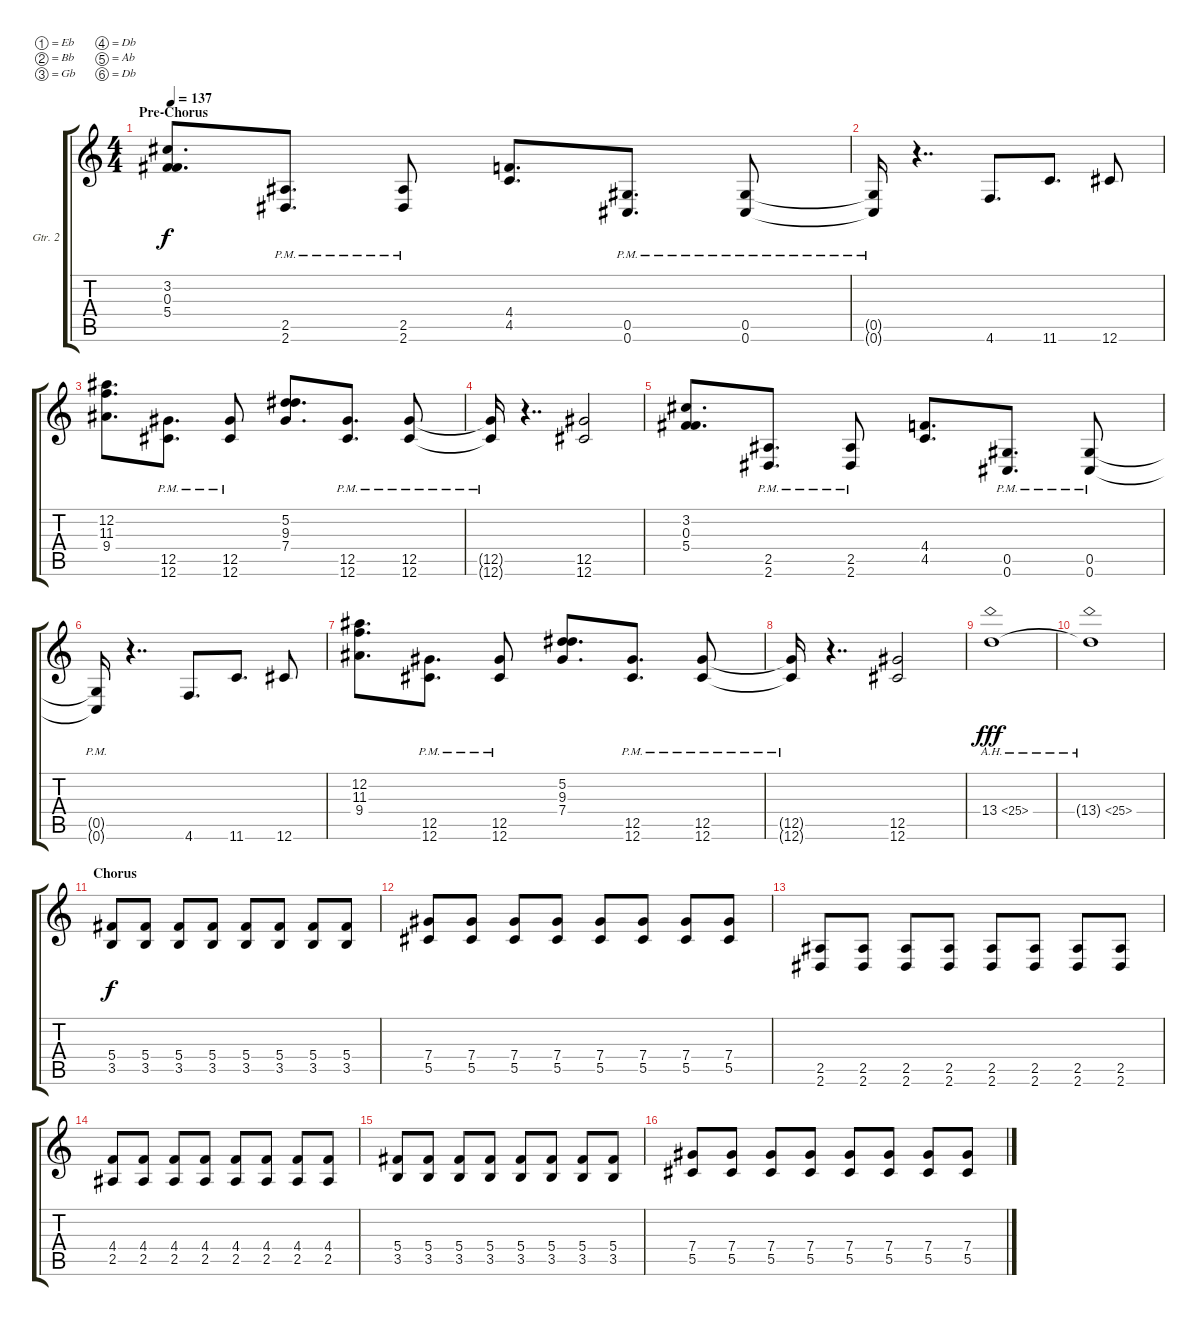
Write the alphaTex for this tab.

\defaultSystemsLayout 4
\bracketExtendMode groupsimilarinstruments
\firstSystemTrackNameOrientation horizontal
\otherSystemsTrackNameOrientation horizontal
\track ("Rhythm - Josh" "Gtr. 2") {instrument distortionguitar}
\staff {score tabs}
\tuning (Eb4 Bb3 Gb3 Db3 Ab2 Db2)
\ts (4 4)
\section ("" "Pre-Chorus")
\tempo 137
\clef g2
\ks c
(5.4 0.3 3.2).8{d dy f} (2.6{pm} 2.5{pm}).8{d} (2.5{pm} 2.6{pm}).8 (4.4 4.5).8{d} (0.6{pm} 0.5{pm}).8{d} (0.5{pm} 0.6{pm}).8 |
(0.5{pm t} 0.6{pm t}).16 r.4{dd} 4.6.8{d} 11.6.8{d} 12.6.8 |
(9.4 11.3 12.2).8{d} (12.6{pm} 12.5{pm}).8{d} (12.5{pm} 12.6{pm}).8 (7.4 9.3 5.2).8{d} (12.6{pm} 12.5{pm}).8{d} (12.5{pm} 12.6{pm}).8 |
(12.5{pm t} 12.6{pm t}).16 r.4{dd} (12.6 12.5).2 |
(5.4 0.3 3.2).8{d} (2.6{pm} 2.5{pm}).8{d} (2.5{pm} 2.6{pm}).8 (4.4 4.5).8{d} (0.6{pm} 0.5{pm}).8{d} (0.5{pm} 0.6{pm}).8 |
(0.5{pm t} 0.6{pm t}).16 r.4{dd} 4.6.8{d} 11.6.8{d} 12.6.8 |
(9.4 11.3 12.2).8{d} (12.6{pm} 12.5{pm}).8{d} (12.5{pm} 12.6{pm}).8 (7.4 9.3 5.2).8{d} (12.6{pm} 12.5{pm}).8{d} (12.5{pm} 12.6{pm}).8 |
(12.5{pm t} 12.6{pm t}).16 r.4{dd} (12.6 12.5).2 |
13.4{ah 12}.1{dy fff} |
13.4{ah 12 t}.1 |
\section ("" "Chorus")
(3.5 5.4).8{dy f} (3.5 5.4).8 (3.5 5.4).8 (3.5 5.4).8 (3.5 5.4).8 (3.5 5.4).8 (3.5 5.4).8 (3.5 5.4).8 |
(5.5 7.4).8 (5.5 7.4).8 (5.5 7.4).8 (5.5 7.4).8 (5.5 7.4).8 (5.5 7.4).8 (5.5 7.4).8 (5.5 7.4).8 |
(2.6 2.5).8 (2.5 2.6).8 (2.5 2.6).8 (2.5 2.6).8 (2.5 2.6).8 (2.5 2.6).8 (2.5 2.6).8 (2.5 2.6).8 |
(2.5 4.4).8 (4.4 2.5).8 (4.4 2.5).8 (4.4 2.5).8 (4.4 2.5).8 (4.4 2.5).8 (4.4 2.5).8 (4.4 2.5).8 |
(3.5 5.4).8 (3.5 5.4).8 (3.5 5.4).8 (3.5 5.4).8 (3.5 5.4).8 (3.5 5.4).8 (3.5 5.4).8 (3.5 5.4).8 |
(5.5 7.4).8 (5.5 7.4).8 (5.5 7.4).8 (5.5 7.4).8 (5.5 7.4).8 (5.5 7.4).8 (5.5 7.4).8 (5.5 7.4).8
